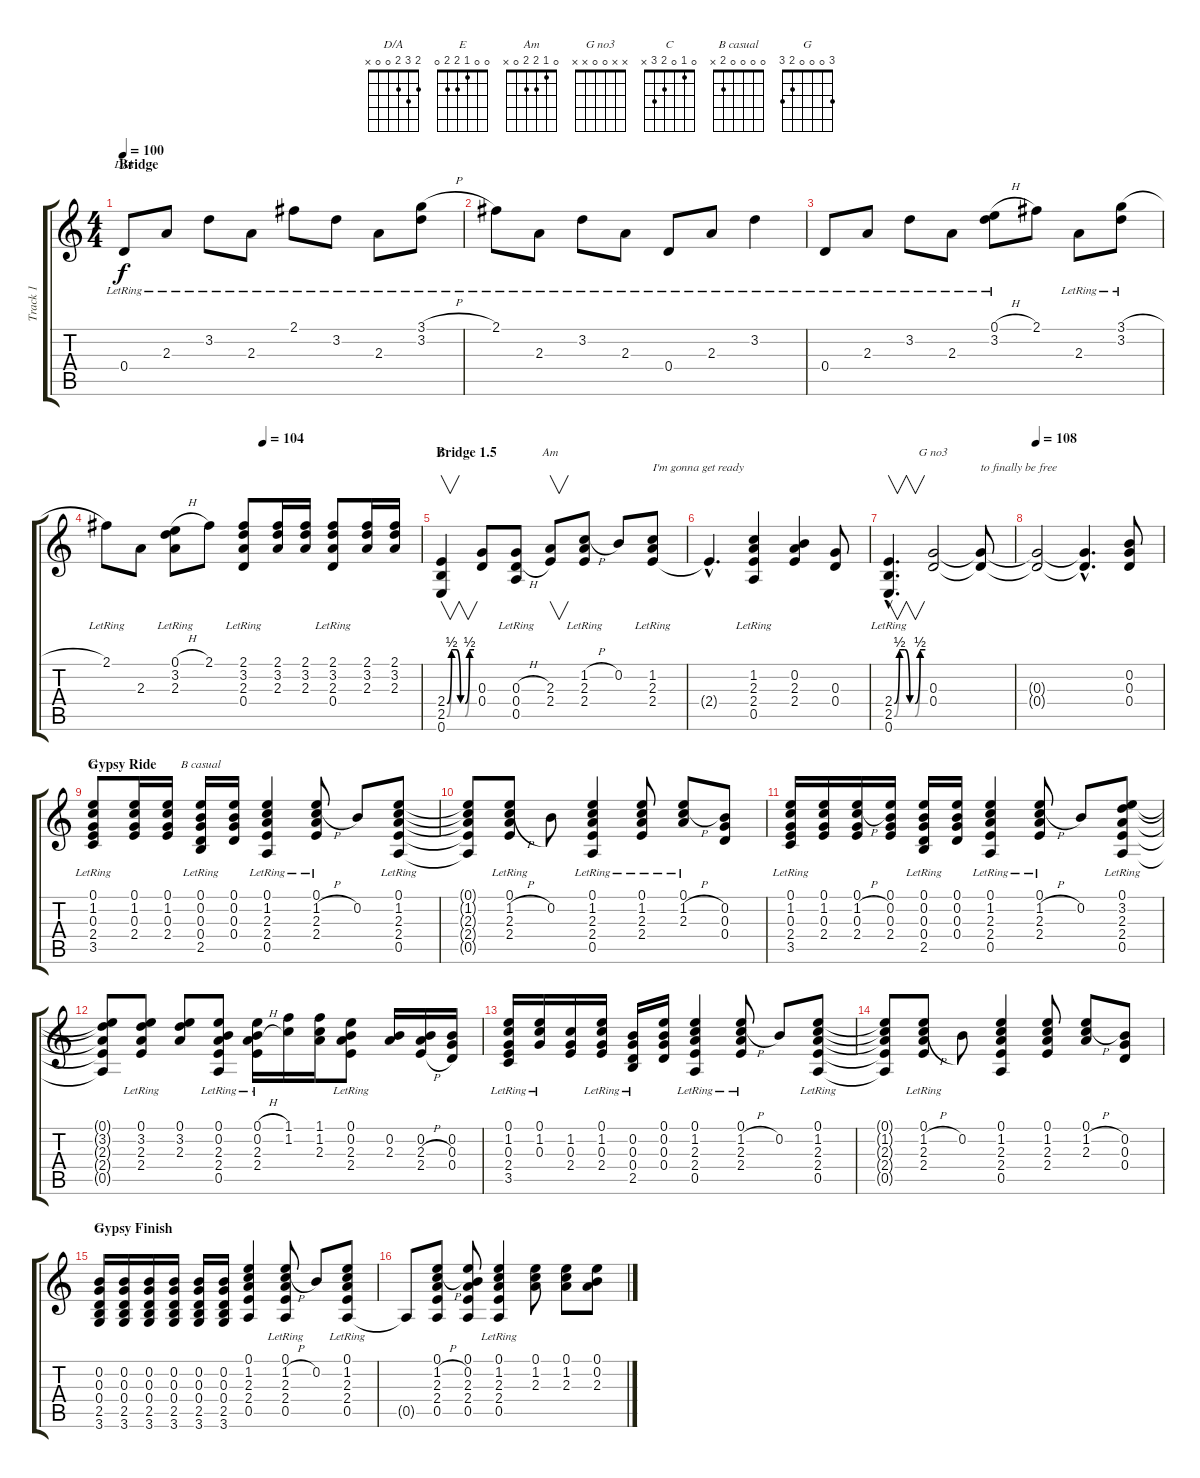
\track ("Track 1" "Track 1") {instrument acousticguitarsteel}
\staff {score tabs}
\tuning (E4 B3 G3 D3 A2 E2) {hide}
\chord ("D/A" 2 3 2 0 0 x)
\chord ("E" 0 0 1 2 2 0)
\chord ("Am" 0 1 2 2 0 x)
\chord ("G no3" x x 0 0 x x)
\chord ("C" 0 1 0 2 3 x)
\chord ("B casual" 0 0 0 0 2 x)
\chord ("G" 3 0 0 0 2 3)
\ts (4 4)
\section ("" "Bridge")
\tempo 100
\clef g2
\ks c
0.4{lr}.8{ch "D/A" dy f} 2.3{lr}.8 3.2{lr}.8 2.3{lr}.8 2.1{lr}.8 3.2{lr}.8 2.3{lr}.8 (3.1{h} 3.2{lr}).8 |
2.1{lr}.8 2.3{lr}.8 3.2{lr}.8 2.3{lr}.8 0.4{lr}.8 2.3{lr}.8 3.2{lr}.4 |
0.4{lr}.8 2.3{lr}.8 3.2{lr}.8 2.3{lr}.8 (0.1{h} 3.2{lr}).8 2.1.8 2.3{lr}.8 (3.1{h} 3.2{lr}).8 |
\tempo (104 0.5)
2.1{lr}.8 2.3.8 (0.1{h} 3.2{lr} 2.3).8 2.1.8 (2.1 3.2 2.3 0.4{lr}).8 (2.1 3.2 2.3).16 (2.1 3.2 2.3).16 (2.1 3.2 2.3 0.4{lr}).8 (2.1 3.2 2.3).16 (2.1 3.2 2.3).16 |
\section ("" "Bridge 1.5")
(2.4{be (custom 0 0 10 2 20 2 30 0 40 0 50 2 60 2)} 2.5{be (custom 0 0 10 2 20 2 30 0 40 0 50 2 60 2)} 0.6).4{v ch "E"} (0.3 0.4).8 (0.3{h} 0.4{h} 0.5{lr}).8 (2.3 2.4).8{v ch "Am"} (1.2{h} 2.3{lr} 2.4{lr}).8 0.2.8 (1.2{lr} 2.3{lr} 2.4).8{txt "I'm gonna get ready"} |
2.4{hac t}.4{d} (1.2 2.3 2.4 0.5{lr}).4 (0.2 2.3 2.4).4 (0.3 0.4).8 |
(2.4{be (custom 0 0 10 2 20 2 30 0 40 0 50 2 60 2) hac} 2.5{be (custom 0 0 10 2 20 2 30 0 40 0 50 2 60 2) hac} 0.6{hac lr}).4{v d} (0.3 0.4).2{ch "G no3"} (0.3{t} 0.4{t}).8{txt "to finally be free"} |
\tempo 108
(0.3{t} 0.4{t}).2 (0.3{hac t} 0.4{hac t}).4{d} (0.2 0.3 0.4).8 |
\section ("" "Gypsy Ride")
(0.1 1.2 0.3 2.4 3.5{lr}).8{ch "C"} (0.1 1.2 0.3 2.4).16 (0.1 1.2 0.3 2.4).16 (0.1 0.2 0.3 0.4 2.5{lr}).16{ch "B casual"} (0.1 0.2 0.3 0.4).16 (0.1 1.2 2.3 2.4 0.5{lr}).4 (0.1{lr} 1.2{h} 2.3{lr} 2.4{lr}).8 0.2.8 (0.1 1.2 2.3 2.4 0.5{lr}).8 |
(0.1{t} 1.2{t} 2.3{t} 2.4{t} 0.5{t}).8 (0.1{lr} 1.2{h} 2.3{lr} 2.4{lr}).8 0.2.8 (0.1 1.2 2.3 2.4 0.5{lr}).4 (0.1 1.2 2.3 2.4{lr}).8 (0.1{lr} 1.2{h} 2.3).8 (0.2 0.3 0.4).8 |
(0.1 1.2 0.3 2.4 3.5{lr}).16 (0.1 1.2 0.3 2.4).16 (0.1 1.2{h} 0.3 2.4).16 (0.1 0.2 0.3 2.4).16 (0.1 0.2 0.3 0.4 2.5{lr}).16 (0.1 0.2 0.3 0.4).16 (0.1 1.2 2.3 2.4 0.5{lr}).4 (0.1{lr} 1.2{h} 2.3{lr} 2.4{lr}).8 0.2.8 (0.1 3.2 2.3 2.4 0.5{lr}).8 |
(0.1{t} 3.2{t} 2.3{t} 2.4{t} 0.5{t}).8 (0.1 3.2 2.3 2.4{lr}).8 (0.1 3.2 2.3).8 (0.1 0.2 2.3 2.4 0.5{lr}).8 (0.1{h} 0.2{h} 2.3{lr} 2.4{lr}).16 (1.1 1.2).16 (1.1 1.2 2.3).16 (0.1 0.2 2.3 2.4{lr}).8 (0.2 2.3).16 (0.2 2.3{h} 2.4{h}).16 (0.2 0.3 0.4).16 |
(0.1 1.2 0.3 2.4{lr} 3.5{lr}).16 (0.1{lr} 1.2 0.3).16 (1.2 0.3 2.4).16 (0.1{lr} 1.2 0.3 2.4).16 (0.2 0.3 0.4 2.5{lr}).16 (0.1 0.2 0.3 0.4).16 (0.1 1.2 2.3 2.4 0.5{lr}).4 (0.1{lr} 1.2{h} 2.3{lr} 2.4{lr}).8 0.2.8 (0.1 1.2 2.3 2.4 0.5{lr}).8 |
(0.1{t} 1.2{t} 2.3{t} 2.4{t} 0.5{t}).8 (0.1{lr} 1.2{h} 2.3{lr} 2.4{lr}).8 0.2.8 (0.1 1.2 2.3 2.4 0.5).4 (0.1 1.2 2.3 2.4).8 (0.1 1.2{h} 2.3).8 (0.2 0.3 0.4).8 |
\section ("" "Gypsy Finish")
(0.2 0.3 0.4 2.5 3.6).16{ch "G"} (0.2 0.3 0.4 2.5 3.6).16 (0.2 0.3 0.4 2.5 3.6).16 (0.2 0.3 0.4 2.5 3.6).16 (0.2 0.3 0.4 2.5 3.6).16 (0.2 0.3 0.4 2.5 3.6).16 (0.1 1.2 2.3 2.4 0.5).4 (0.1{lr} 1.2{h} 2.3{lr} 2.4{lr} 0.5{lr}).8 0.2.8 (0.1{lr} 1.2{lr} 2.3{lr} 2.4{lr} 0.5).8 |
0.5{t}.8 (0.1 1.2{h} 2.3 2.4 0.5).8 (0.1 0.2 2.3 2.4 0.5).8 (0.1 1.2 2.3 2.4{lr} 0.5{lr}).4 (0.1 1.2 2.3).8 (0.1 1.2 2.3).8 (0.1 0.2 2.3).8
